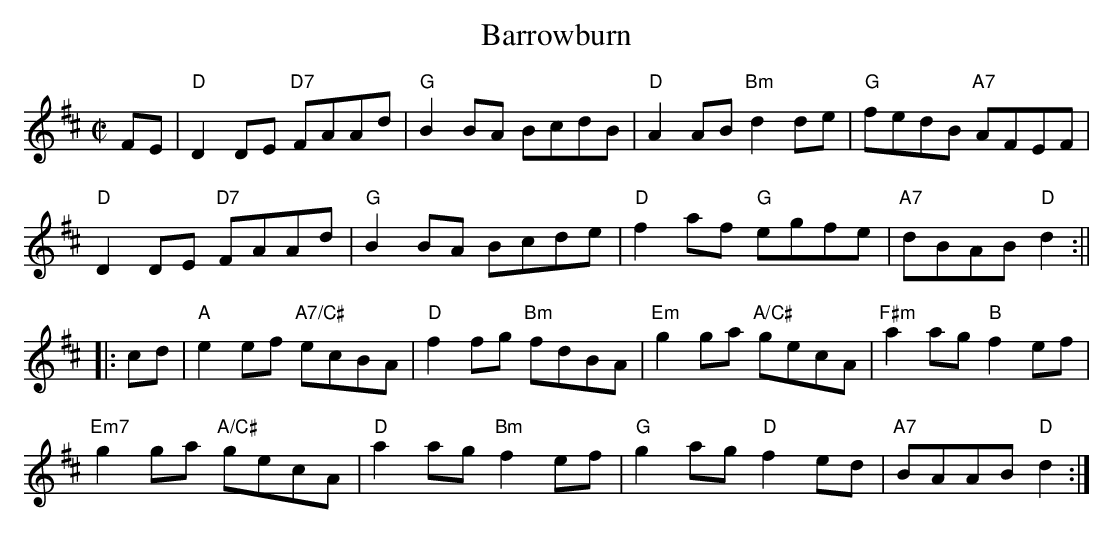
X:1
T: Barrowburn
M: C|
L: 1/8
K: Dmaj
FE|"D"D2DE "D7"FAAd | "G"B2BA BcdB | "D"A2AB "Bm"d2de | "G"fedB "A7"AFEF |
"D"D2DE "D7"FAAd | "G"B2BA Bcde | "D"f2af "G"egfe | "A7"dBAB "D"d2:||
|:cd|"A"e2ef "A7/C#"ecBA | "D"f2fg "Bm"fdBA | "Em"g2ga "A/C#"gecA | "F#m"a2ag "B"f2ef |
"Em7"g2ga "A/C#"gecA | "D"a2ag "Bm"f2ef | "G"g2ag "D"f2ed | "A7"BAAB "D"d2:|]

$SmallLMargin
$SmallRMargin
